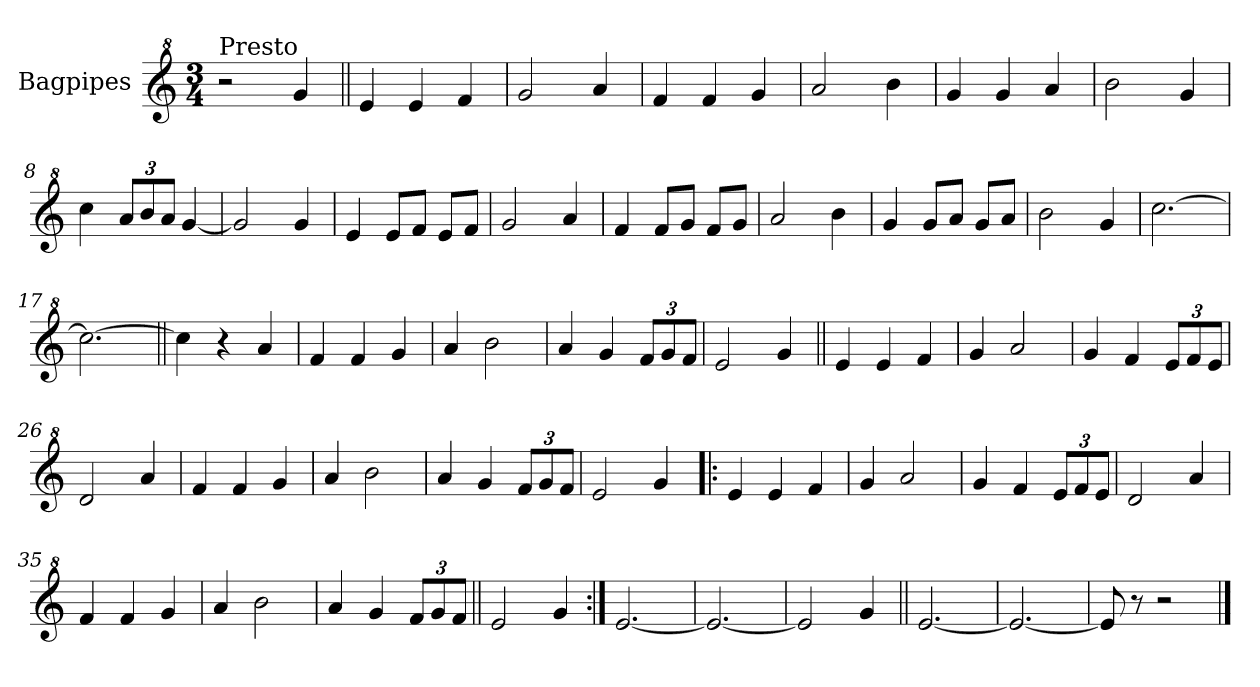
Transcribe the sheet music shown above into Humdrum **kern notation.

**kern
*part1
*staff1
*I"Bagpipes
*I'Bag
*clefG^2
*k[]
*C:
*M3/4
=1
!LO:TX:a:t=Presto
2r
4gg/
=2||
4ee/
4ee/
4ff/
=3
2gg/
4aa/
=4
4ff/
4ff/
4gg/
=5
2aa/
4bb\
=6
4gg/
4gg/
4aa/
=7
2bb\
4gg/
=8
4ccc\
*Xbrackettup
12aa/L
12bb/
12aa/J
[4gg/
=9
2gg/]
4gg/
=10
4ee/
8ee/L
8ff/J
8ee/L
8ff/J
=11
2gg/
4aa/
!!LO:LB:g=z
=12
4ff/
8ff/L
8gg/J
8ff/L
8gg/J
=13
2aa/
4bb\
=14
4gg/
8gg/L
8aa/J
8gg/L
8aa/J
=15
2bb\
4gg/
=16
[2.ccc\
=17
2.ccc\_
=18||
4ccc\]
4r
4aa/
=19
4ff/
4ff/
4gg/
=20
4aa/
2bb\
=21
4aa/
4gg/
12ff/L
12gg/
12ff/J
=22
2ee/
4gg/
!!LO:LB:g=z
=23||
4ee/
4ee/
4ff/
=24
4gg/
2aa/
=25
4gg/
4ff/
12ee/L
12ff/
12ee/J
=26
2dd/
4aa/
=27
4ff/
4ff/
4gg/
=28
4aa/
2bb\
=29
4aa/
4gg/
12ff/L
12gg/
12ff/J
=30
2ee/
4gg/
=31!|:
4ee/
4ee/
4ff/
=32
4gg/
2aa/
!!LO:LB:g=z
=33
4gg/
4ff/
12ee/L
12ff/
12ee/J
=34
2dd/
4aa/
=35
4ff/
4ff/
4gg/
=36
4aa/
2bb\
=37
4aa/
4gg/
12ff/L
12gg/
12ff/J
=38||
2ee/
4gg/
=39:|!
[2.ee/
=40
2.ee/_
=41
2ee/]
4gg/
=42||
[2.ee/
=43
2.ee/_
=44
8ee/]
8r
2r
==
*-
